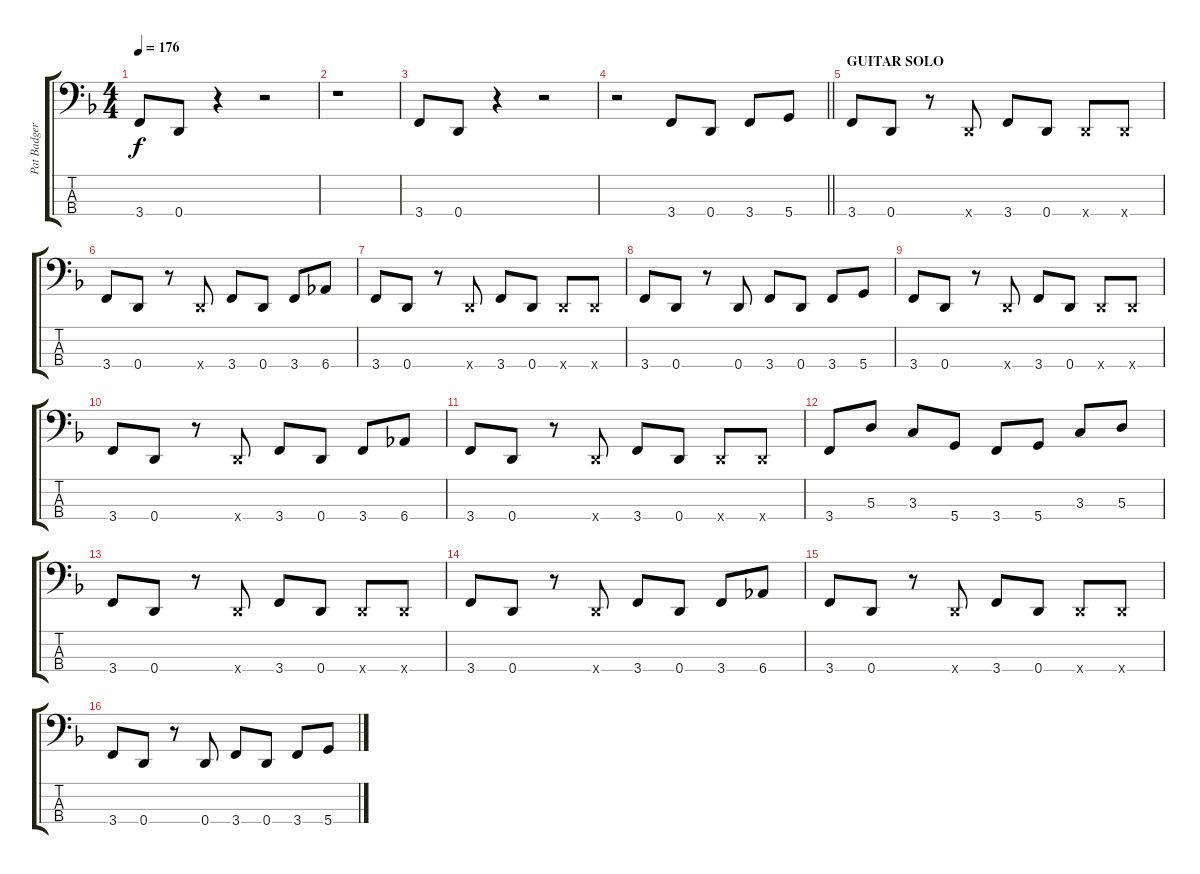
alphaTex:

\track ("Pat Badger - Bass" "Pat Badger") {instrument electricbassfinger}
\staff {score tabs}
\tuning (G2 D2 A1 D1) {hide}
\ts (4 4)
\tempo 176
\clef f4
\ks f
3.4.8{dy f} 0.4.8 r.4 r.2 |
r.1 |
3.4.8 0.4.8 r.4 r.2 |
\barLineRight lightlight
r.2 3.4.8 0.4.8 3.4.8 5.4.8 |
\section ("" "GUITAR SOLO")
3.4.8 0.4.8 r.8 0.4{x}.8 3.4.8 0.4.8 0.4{x}.8 0.4{x}.8 |
3.4.8 0.4.8 r.8 0.4{x}.8 3.4.8 0.4.8 3.4.8 6.4.8 |
3.4.8 0.4.8 r.8 0.4{x}.8 3.4.8 0.4.8 0.4{x}.8 0.4{x}.8 |
3.4.8 0.4.8 r.8 0.4.8 3.4.8 0.4.8 3.4.8 5.4.8 |
3.4.8 0.4.8 r.8 0.4{x}.8 3.4.8 0.4.8 0.4{x}.8 0.4{x}.8 |
3.4.8 0.4.8 r.8 0.4{x}.8 3.4.8 0.4.8 3.4.8 6.4.8 |
3.4.8 0.4.8 r.8 0.4{x}.8 3.4.8 0.4.8 0.4{x}.8 0.4{x}.8 |
3.4.8 5.3.8 3.3.8 5.4.8 3.4.8 5.4.8 3.3.8 5.3.8 |
3.4.8 0.4.8 r.8 0.4{x}.8 3.4.8 0.4.8 0.4{x}.8 0.4{x}.8 |
3.4.8 0.4.8 r.8 0.4{x}.8 3.4.8 0.4.8 3.4.8 6.4.8 |
3.4.8 0.4.8 r.8 0.4{x}.8 3.4.8 0.4.8 0.4{x}.8 0.4{x}.8 |
3.4.8 0.4.8 r.8 0.4.8 3.4.8 0.4.8 3.4.8 5.4.8
